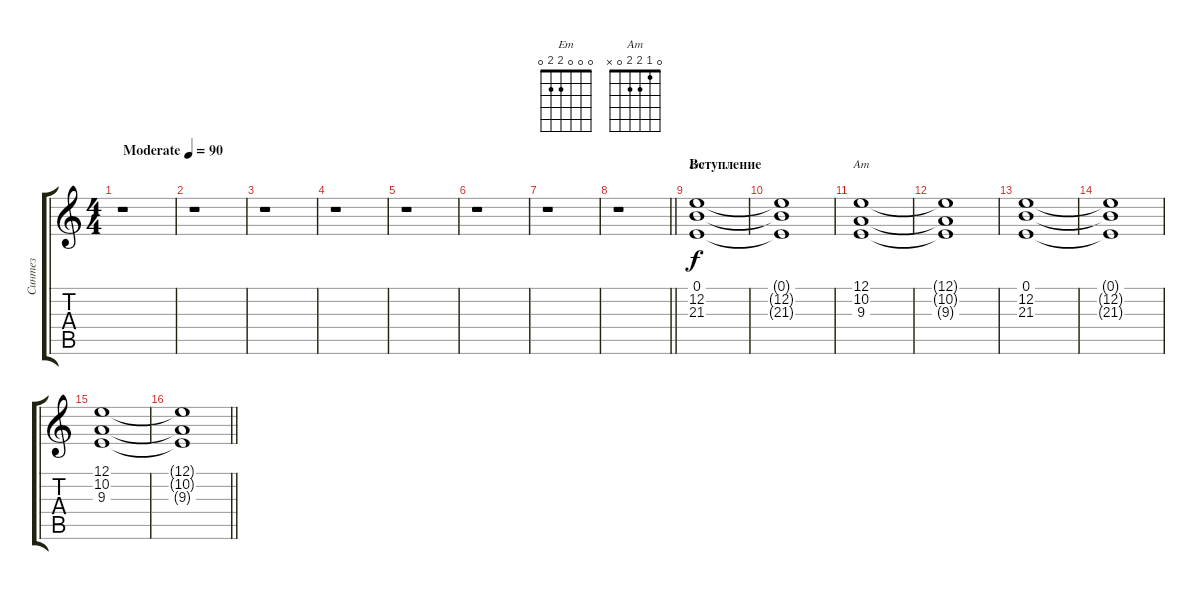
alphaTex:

\track ("Синтез" "Синтез") {instrument synthstrings1}
\staff {score tabs}
\tuning (E4 B3 G3 D3 A2 E2) {hide}
\chord ("Em" 0 0 0 2 2 0)
\chord ("Am" 0 1 2 2 0 x)
\ts (4 4)
\tempo (90 "Moderate")
\clef g2
\ks c
r.1{dy f instrument synthstrings1} |
r.1 |
r.1 |
r.1 |
r.1 |
r.1 |
r.1 |
\barLineRight lightlight
r.1 |
\section ("" "Вступление")
(0.1 12.2 21.3).1{ch "Em"} |
(0.1{t} 12.2{t} 21.3{t}).1 |
(12.1 10.2 9.3).1{ch "Am"} |
(12.1{t} 10.2{t} 9.3{t}).1 |
(0.1 12.2 21.3).1 |
(0.1{t} 12.2{t} 21.3{t}).1 |
(12.1 10.2 9.3).1 |
\barLineRight lightlight
(12.1{t} 10.2{t} 9.3{t}).1
